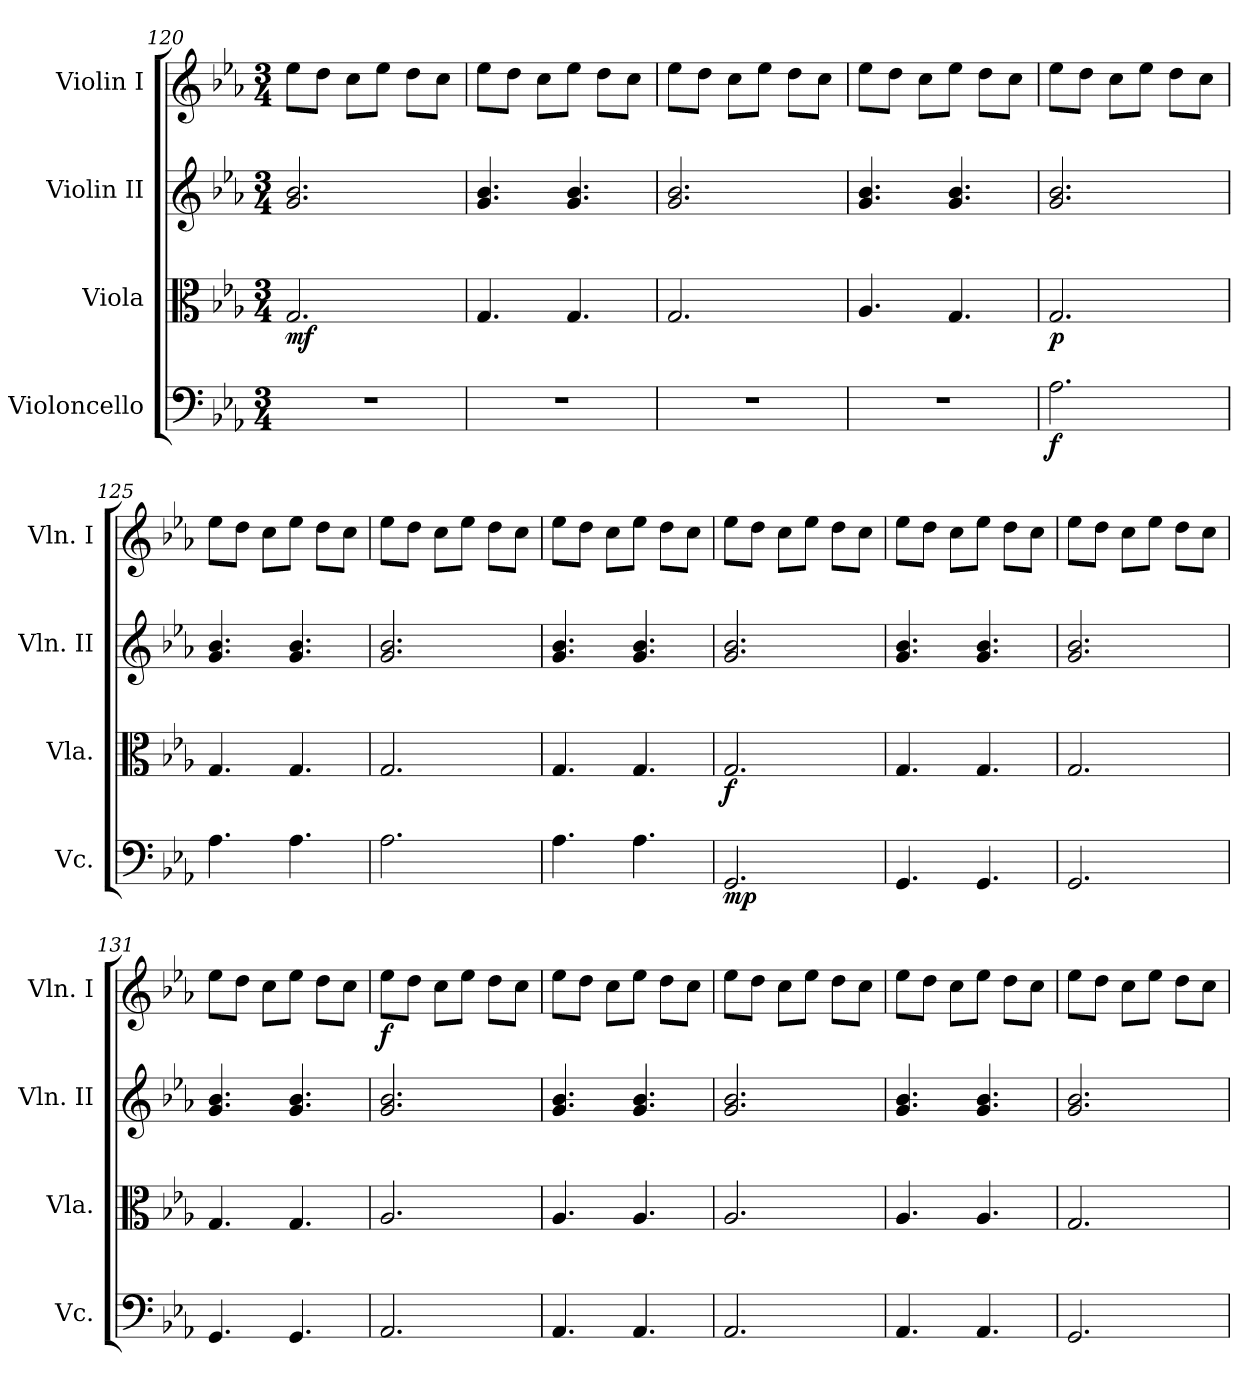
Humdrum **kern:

**kern	**dynam	**kern	**dynam	**kern	**kern	**dynam
*part4	*part4	*part3	*part3	*part2	*part1	*part1
*staff4	*staff4	*staff3	*staff3	*staff2	*staff1	*staff1
*I"Violoncello	*	*I"Viola	*	*I"Violin II	*I"Violin I	*
*I'Vc.	*	*I'Vla.	*	*I'Vln. II	*I'Vln. I	*
*clefF4	*	*clefC3	*	*clefG2	*clefG2	*
*k[b-e-a-]	*	*k[b-e-a-]	*	*k[b-e-a-]	*k[b-e-a-]	*
*M3/4	*	*M3/4	*	*M3/4	*M3/4	*
=120	=120	=120	=120	=120	=120	=120
!	!	!	!LO:DY:b	!	!	!
2.r	.	2.G/	mf	2.g/ 2.b-/	8ee-\L	.
.	.	.	.	.	8dd\J	.
.	.	.	.	.	8cc\L	.
.	.	.	.	.	8ee-\J	.
.	.	.	.	.	8dd\L	.
.	.	.	.	.	8cc\J	.
=121	=121	=121	=121	=121	=121	=121
2.r	.	4.G/	.	4.g/ 4.b-/	8ee-\L	.
.	.	.	.	.	8dd\J	.
.	.	.	.	.	8cc\L	.
.	.	4.G/	.	4.g/ 4.b-/	8ee-\J	.
.	.	.	.	.	8dd\L	.
.	.	.	.	.	8cc\J	.
=122	=122	=122	=122	=122	=122	=122
2.r	.	2.G/	.	2.g/ 2.b-/	8ee-\L	.
.	.	.	.	.	8dd\J	.
.	.	.	.	.	8cc\L	.
.	.	.	.	.	8ee-\J	.
.	.	.	.	.	8dd\L	.
.	.	.	.	.	8cc\J	.
=123	=123	=123	=123	=123	=123	=123
2.r	.	4.A-/	.	4.g/ 4.b-/	8ee-\L	.
.	.	.	.	.	8dd\J	.
.	.	.	.	.	8cc\L	.
.	.	4.G/	.	4.g/ 4.b-/	8ee-\J	.
.	.	.	.	.	8dd\L	.
.	.	.	.	.	8cc\J	.
!!LO:PB:g=z
=124	=124	=124	=124	=124	=124	=124
!	!LO:DY:b	!	!LO:DY:b	!	!	!
2.A-\	f	2.G/	p	2.g/ 2.b-/	8ee-\L	.
.	.	.	.	.	8dd\J	.
.	.	.	.	.	8cc\L	.
.	.	.	.	.	8ee-\J	.
.	.	.	.	.	8dd\L	.
.	.	.	.	.	8cc\J	.
=125	=125	=125	=125	=125	=125	=125
4.A-\	.	4.G/	.	4.g/ 4.b-/	8ee-\L	.
.	.	.	.	.	8dd\J	.
.	.	.	.	.	8cc\L	.
4.A-\	.	4.G/	.	4.g/ 4.b-/	8ee-\J	.
.	.	.	.	.	8dd\L	.
.	.	.	.	.	8cc\J	.
=126	=126	=126	=126	=126	=126	=126
2.A-\	.	2.G/	.	2.g/ 2.b-/	8ee-\L	.
.	.	.	.	.	8dd\J	.
.	.	.	.	.	8cc\L	.
.	.	.	.	.	8ee-\J	.
.	.	.	.	.	8dd\L	.
.	.	.	.	.	8cc\J	.
=127	=127	=127	=127	=127	=127	=127
4.A-\	.	4.G/	.	4.g/ 4.b-/	8ee-\L	.
.	.	.	.	.	8dd\J	.
.	.	.	.	.	8cc\L	.
4.A-\	.	4.G/	.	4.g/ 4.b-/	8ee-\J	.
.	.	.	.	.	8dd\L	.
.	.	.	.	.	8cc\J	.
=128	=128	=128	=128	=128	=128	=128
!	!LO:DY:b	!	!LO:DY:b	!	!	!
2.GG/	mp	2.G/	f	2.g/ 2.b-/	8ee-\L	.
.	.	.	.	.	8dd\J	.
.	.	.	.	.	8cc\L	.
.	.	.	.	.	8ee-\J	.
.	.	.	.	.	8dd\L	.
.	.	.	.	.	8cc\J	.
=129	=129	=129	=129	=129	=129	=129
4.GG/	.	4.G/	.	4.g/ 4.b-/	8ee-\L	.
.	.	.	.	.	8dd\J	.
.	.	.	.	.	8cc\L	.
4.GG/	.	4.G/	.	4.g/ 4.b-/	8ee-\J	.
.	.	.	.	.	8dd\L	.
.	.	.	.	.	8cc\J	.
!!LO:LB:g=z
=130	=130	=130	=130	=130	=130	=130
2.GG/	.	2.G/	.	2.g/ 2.b-/	8ee-\L	.
.	.	.	.	.	8dd\J	.
.	.	.	.	.	8cc\L	.
.	.	.	.	.	8ee-\J	.
.	.	.	.	.	8dd\L	.
.	.	.	.	.	8cc\J	.
=131	=131	=131	=131	=131	=131	=131
4.GG/	.	4.G/	.	4.g/ 4.b-/	8ee-\L	.
.	.	.	.	.	8dd\J	.
.	.	.	.	.	8cc\L	.
4.GG/	.	4.G/	.	4.g/ 4.b-/	8ee-\J	.
.	.	.	.	.	8dd\L	.
.	.	.	.	.	8cc\J	.
=132	=132	=132	=132	=132	=132	=132
!	!	!	!	!	!	!LO:DY:b
2.AA-/	.	2.A-/	.	2.g/ 2.b-/	8ee-\L	f
.	.	.	.	.	8dd\J	.
.	.	.	.	.	8cc\L	.
.	.	.	.	.	8ee-\J	.
.	.	.	.	.	8dd\L	.
.	.	.	.	.	8cc\J	.
=133	=133	=133	=133	=133	=133	=133
4.AA-/	.	4.A-/	.	4.g/ 4.b-/	8ee-\L	.
.	.	.	.	.	8dd\J	.
.	.	.	.	.	8cc\L	.
4.AA-/	.	4.A-/	.	4.g/ 4.b-/	8ee-\J	.
.	.	.	.	.	8dd\L	.
.	.	.	.	.	8cc\J	.
=134	=134	=134	=134	=134	=134	=134
2.AA-/	.	2.A-/	.	2.g/ 2.b-/	8ee-\L	.
.	.	.	.	.	8dd\J	.
.	.	.	.	.	8cc\L	.
.	.	.	.	.	8ee-\J	.
.	.	.	.	.	8dd\L	.
.	.	.	.	.	8cc\J	.
=135	=135	=135	=135	=135	=135	=135
4.AA-/	.	4.A-/	.	4.g/ 4.b-/	8ee-\L	.
.	.	.	.	.	8dd\J	.
.	.	.	.	.	8cc\L	.
4.AA-/	.	4.A-/	.	4.g/ 4.b-/	8ee-\J	.
.	.	.	.	.	8dd\L	.
.	.	.	.	.	8cc\J	.
!!LO:LB:g=z
=136	=136	=136	=136	=136	=136	=136
2.GG/	.	2.G/	.	2.g/ 2.b-/	8ee-\L	.
.	.	.	.	.	8dd\J	.
.	.	.	.	.	8cc\L	.
.	.	.	.	.	8ee-\J	.
.	.	.	.	.	8dd\L	.
.	.	.	.	.	8cc\J	.
=	=	=	=	=	=	=
*-	*-	*-	*-	*-	*-	*-
